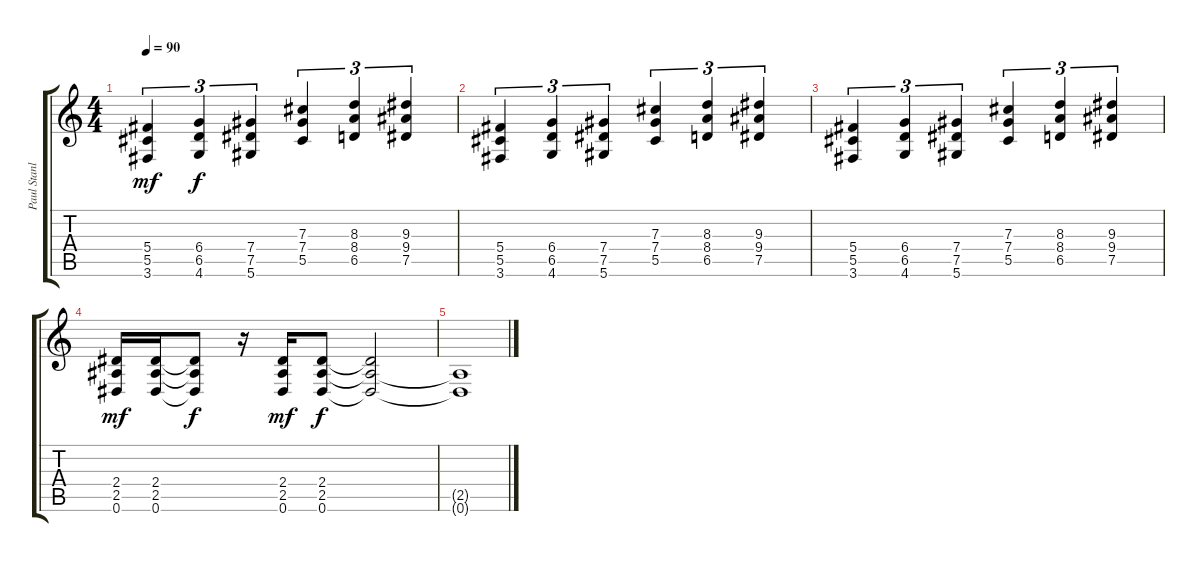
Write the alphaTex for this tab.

\track ("Paul Stanley" "Paul Stanl") {instrument distortionguitar}
\staff {score tabs}
\tuning (Eb4 Bb3 Gb3 Db3 Ab2 Eb2) {hide}
\ts (4 4)
\tempo 90
\clef g2
\ks c
(5.4 5.5 3.6).4{tu (3 2) dy mf} (6.4 6.5 4.6).4{tu (3 2) dy f} (7.4 7.5 5.6).4{tu (3 2)} (7.3 7.4 5.5).4{tu (3 2)} (8.3 8.4 6.5).4{tu (3 2)} (9.3 9.4 7.5).4{tu (3 2)} |
(5.4 5.5 3.6).4{tu (3 2)} (6.4 6.5 4.6).4{tu (3 2)} (7.4 7.5 5.6).4{tu (3 2)} (7.3 7.4 5.5).4{tu (3 2)} (8.3 8.4 6.5).4{tu (3 2)} (9.3 9.4 7.5).4{tu (3 2)} |
(5.4 5.5 3.6).4{tu (3 2)} (6.4 6.5 4.6).4{tu (3 2)} (7.4 7.5 5.6).4{tu (3 2)} (7.3 7.4 5.5).4{tu (3 2)} (8.3 8.4 6.5).4{tu (3 2)} (9.3 9.4 7.5).4{tu (3 2)} |
(2.4 2.5 0.6).16{dy mf} (2.4 2.5 0.6).16 (2.4{t} 2.5{t} 0.6{t}).8{dy f} r.16 (2.4 2.5 0.6).16{dy mf} (2.4 2.5 0.6).8{dy f} (2.4{t} 2.5{t} 0.6{t}).2 |
(2.5{t} 0.6{t}).1
